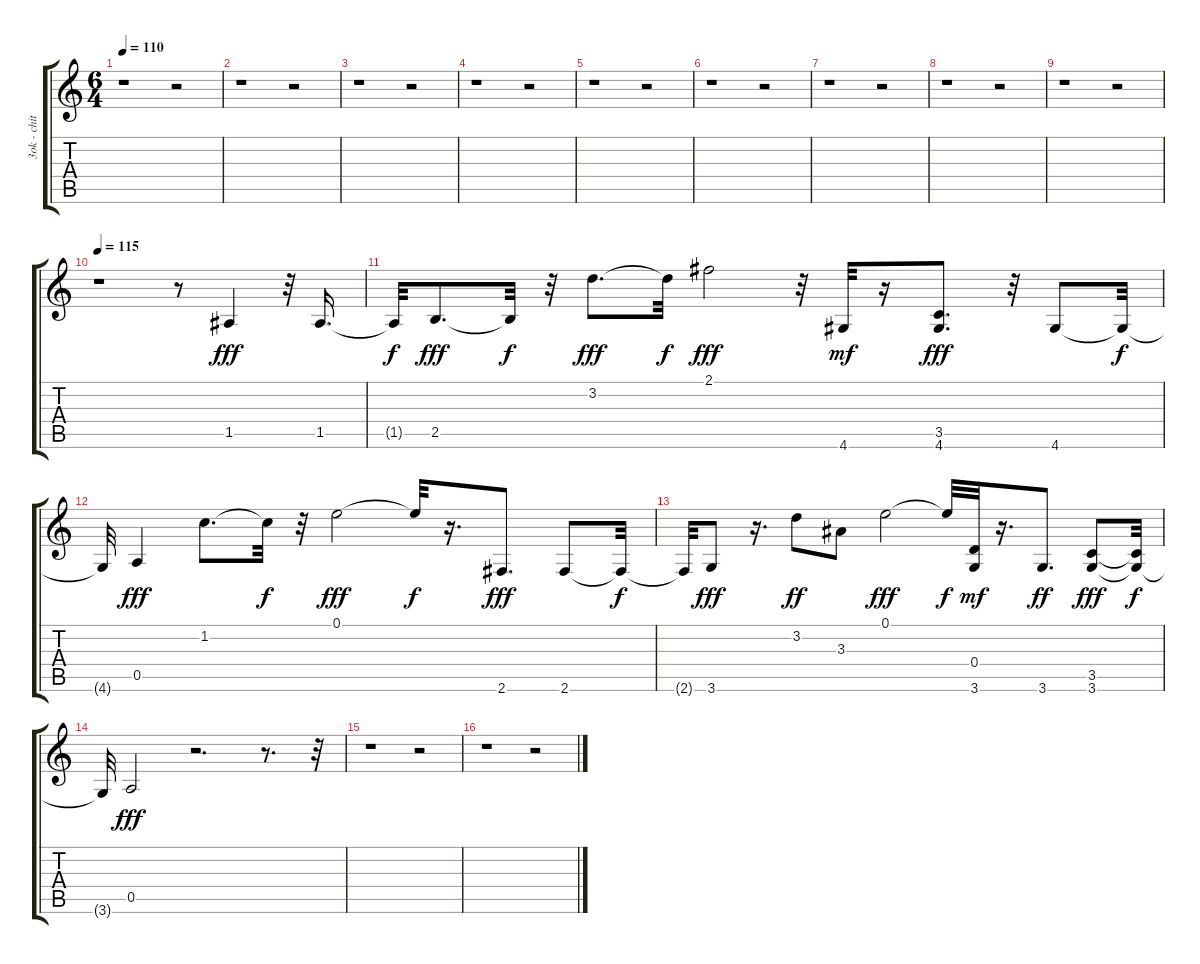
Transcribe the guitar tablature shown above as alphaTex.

\track ("3ok - chitarra fiills" "3ok - chit") {instrument distortionguitar}
\staff {score tabs}
\tuning (E4 B3 G3 D3 A2 E2) {hide}
\ts (6 4)
\tempo 110
\clef g2
\ks c
r.1{dy fff} r.2 |
r.1 r.2 |
r.1 r.2 |
r.1 r.2 |
r.1 r.2 |
r.1 r.2 |
r.1 r.2 |
r.1 r.2 |
r.1 r.2 |
\tempo 115
r.1 r.8 1.5.4 r.32 1.5.16{d} |
1.5{t}.32{dy f} 2.5.8{d dy fff} 2.5{t}.32{dy f} r.32 3.2.8{d dy fff} 3.2{t}.32{dy f} 2.1.2{dy fff} r.32 4.6.32{dy mf} r.16 (3.5 4.6).8{d dy fff} r.32 4.6.8 4.6{t}.32{dy f} |
4.6{t}.32 0.5.4{dy fff} 1.2.8{d} 1.2{t}.32{dy f} r.32 0.1.2{dy fff} 0.1{t}.32{dy f} r.16{d} 2.6.8{d dy fff} 2.6.8 2.6{t}.32{dy f} |
2.6{t}.32 3.6.8{dy fff} r.16{d} 3.2.8{dy ff} 3.3.8 0.1.2{dy fff} 0.1{t}.32{dy f} (0.4 3.6).32{dy mf} r.16{d} 3.6.8{d dy ff} (3.5 3.6).8{dy fff} (3.5{t} 3.6{t}).32{dy f} |
3.6{t}.32 0.5.2{dy fff} r.2{d} r.8{d} r.32 |
r.1 r.2 |
r.1 r.2
